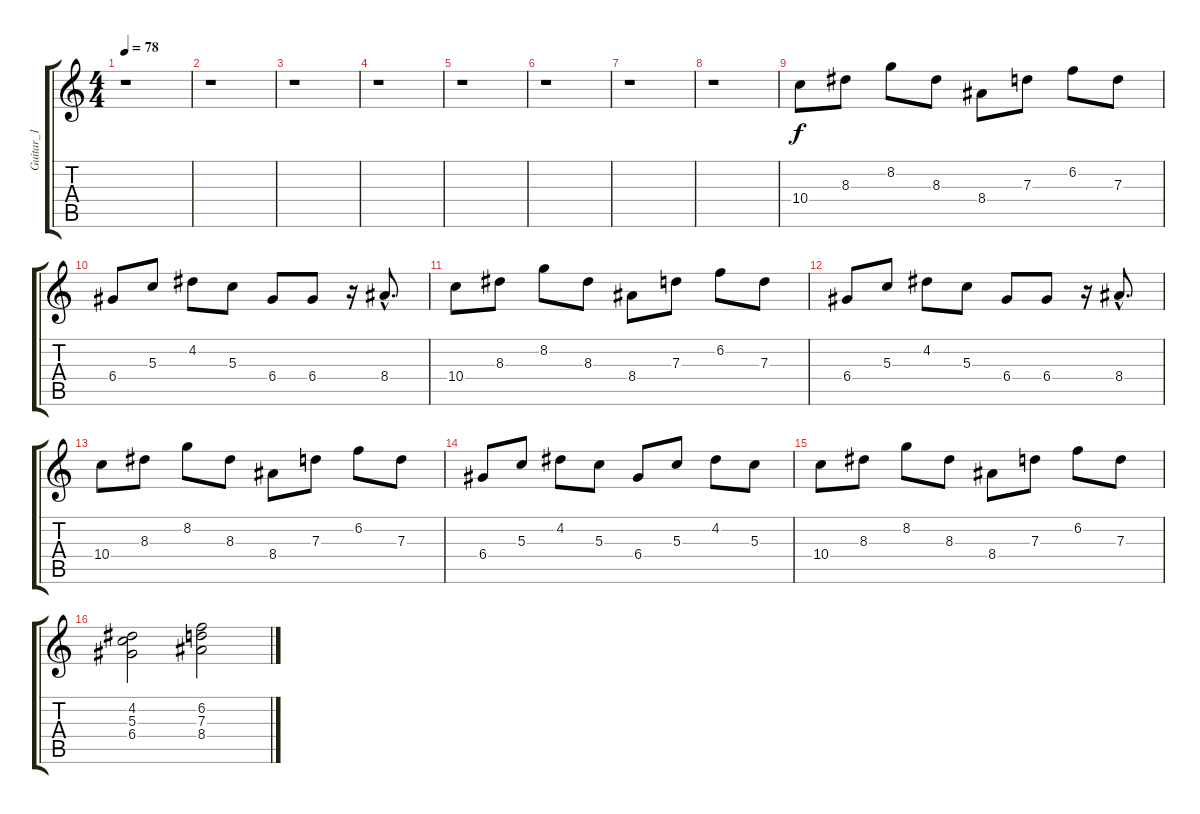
\track ("Guitar_1" "Guitar_1") {instrument acousticguitarsteel}
\staff {score tabs}
\tuning (E4 B3 G3 D3 A2 E2) {hide}
\ts (4 4)
\tempo 78
\clef g2
\ks c
r.1{dy f} |
r.1 |
r.1 |
r.1 |
r.1 |
r.1 |
r.1 |
r.1 |
10.4.8 8.3.8 8.2.8 8.3.8 8.4.8 7.3.8 6.2.8 7.3.8 |
6.4.8 5.3.8 4.2.8 5.3.8 6.4.8 6.4.8 r.16 8.4{hac}.8{d} |
10.4.8 8.3.8 8.2.8 8.3.8 8.4.8 7.3.8 6.2.8 7.3.8 |
6.4.8 5.3.8 4.2.8 5.3.8 6.4.8 6.4.8 r.16 8.4{hac}.8{d} |
10.4.8 8.3.8 8.2.8 8.3.8 8.4.8 7.3.8 6.2.8 7.3.8 |
6.4.8 5.3.8 4.2.8 5.3.8 6.4.8 5.3.8 4.2.8 5.3.8 |
10.4.8 8.3.8 8.2.8 8.3.8 8.4.8 7.3.8 6.2.8 7.3.8 |
(4.2 5.3 6.4).2 (6.2 7.3 8.4).2
